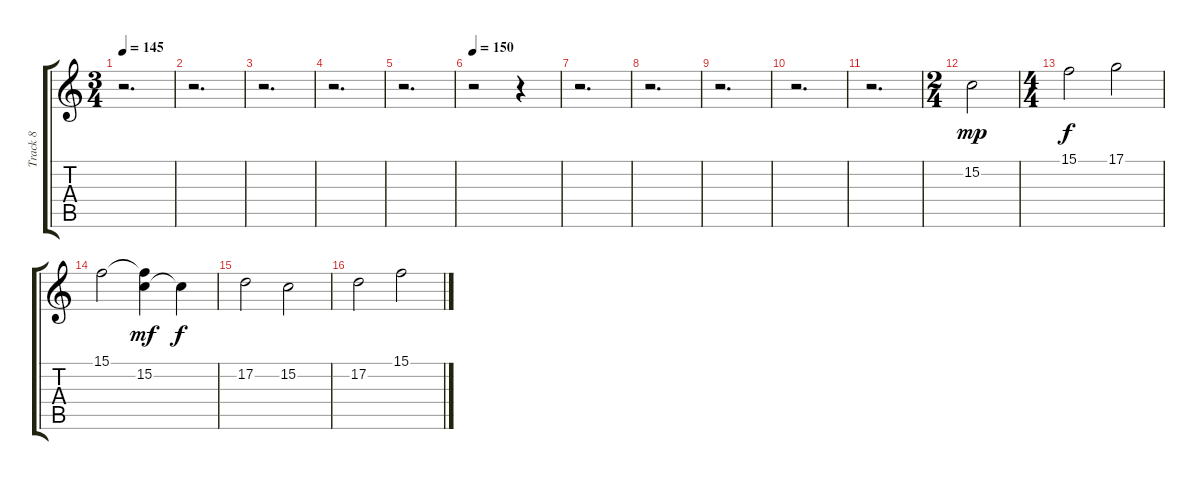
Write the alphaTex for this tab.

\track ("Track 8" "Track 8") {instrument stringensemble1}
\staff {score tabs}
\tuning (D4 A3 F3 C3 G2 C2) {hide}
\ts (3 4)
\tempo 145
\clef g2
\ks c
r.2{d dy f} |
r.2{d} |
r.2{d} |
r.2{d} |
r.2{d} |
\tempo 150
r.2 r.4 |
r.2{d} |
r.2{d} |
r.2{d} |
r.2{d} |
r.2{d} |
\ts (2 4)
15.2.2{dy mp} |
\ts (4 4)
15.1.2{dy f} 17.1.2 |
15.1.2 (15.1{t} 15.2).4{dy mf} 15.2{t}.4{dy f} |
17.2.2 15.2.2 |
17.2.2 15.1.2
